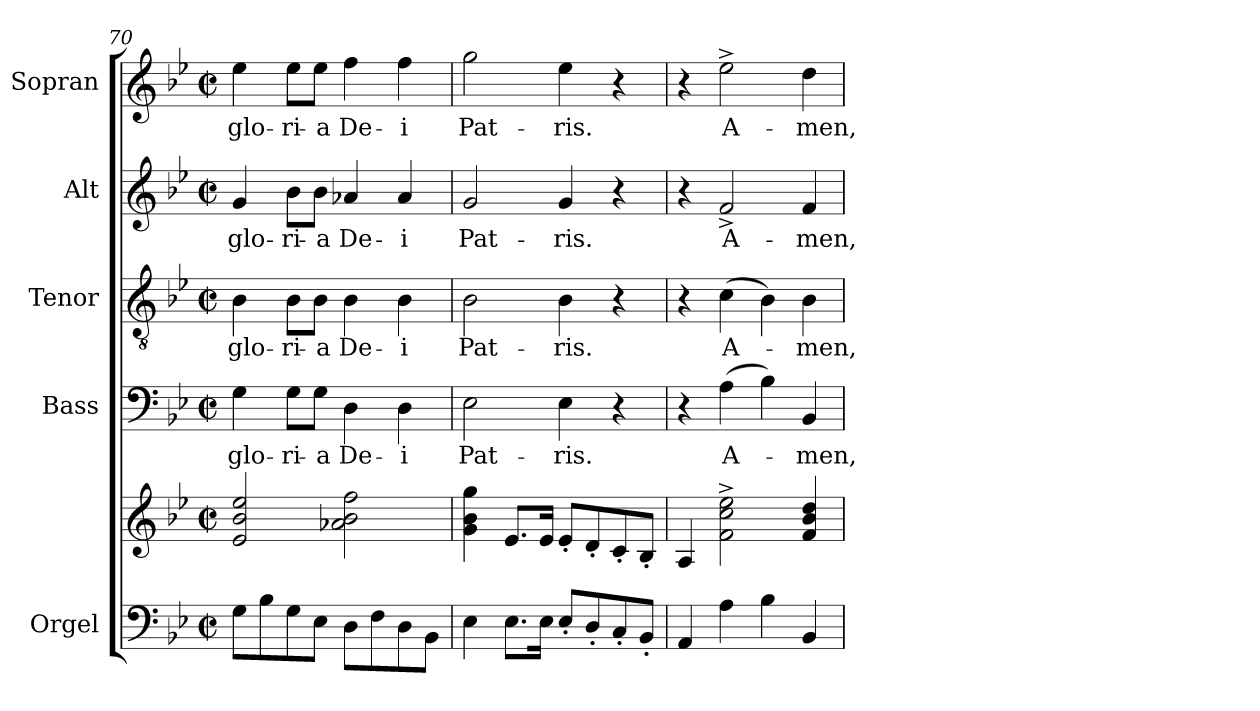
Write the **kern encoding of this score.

**kern	**kern	**kern	**text	**kern	**text	**kern	**text	**kern	**text
*part5	*part5	*part4	*part4	*part3	*part3	*part2	*part2	*part1	*part1
*staff6	*staff5	*staff4	*staff4	*staff3	*staff3	*staff2	*staff2	*staff1	*staff1
*I"Orgel	*	*I"Bass	*	*I"Tenor	*	*I"Alt	*	*I"Sopran	*
*I'Org.	*	*I'B.	*	*I'T.	*	*I'A.	*	*I'S.	*
*clefF4	*clefG2	*clefF4	*	*clefGv2	*	*clefG2	*	*clefG2	*
*k[b-e-]	*k[b-e-]	*k[b-e-]	*	*k[b-e-]	*	*k[b-e-]	*	*k[b-e-]	*
*B-:	*B-:	*B-:	*	*B-:	*	*B-:	*	*B-:	*
*M2/2	*M2/2	*M2/2	*	*M2/2	*	*M2/2	*	*M2/2	*
*met(c|)	*met(c|)	*met(c|)	*	*met(c|)	*	*met(c|)	*	*met(c|)	*
=70	=70	=70	=70	=70	=70	=70	=70	=70	=70
!	!	!	!LO:LY:b	!	!LO:LY:b	!	!LO:LY:b	!	!LO:LY:b
8G\L	2e-/ 2b-/ 2ee-/	4G\	glo-	4B-\	glo-	4g/	glo-	4ee-\	glo-
8B-\	.	.	.	.	.	.	.	.	.
!	!	!	!LO:LY:b	!	!LO:LY:b	!	!LO:LY:b	!	!LO:LY:b
8G\	.	8G\L	-ri-	8B-\L	-ri-	8b-\L	-ri-	8ee-\L	-ri-
!	!	!	!LO:LY:b	!	!LO:LY:b	!	!LO:LY:b	!	!LO:LY:b
8E-\J	.	8G\J	-a	8B-\J	-a	8b-\J	-a	8ee-\J	-a
!	!	!	!LO:LY:b	!	!LO:LY:b	!	!LO:LY:b	!	!LO:LY:b
8D\L	2a-X\ 2b-\ 2ff\	4D\	De-	4B-\	De-	4a-X/	De-	4ff\	De-
8F\	.	.	.	.	.	.	.	.	.
!	!	!	!LO:LY:b	!	!LO:LY:b	!	!LO:LY:b	!	!LO:LY:b
8D\	.	4D\	-i	4B-\	-i	4a-/	-i	4ff\	-i
8BB-\J	.	.	.	.	.	.	.	.	.
=71	=71	=71	=71	=71	=71	=71	=71	=71	=71
!	!	!	!LO:LY:b	!	!LO:LY:b	!	!LO:LY:b	!	!LO:LY:b
4E-\	4g\ 4b-\ 4gg\	2E-\	Pat-	2B-\	Pat-	2g/	Pat-	2gg\	Pat-
8.E-\L	8.e-/L	.	.	.	.	.	.	.	.
16E-\Jk	16e-/Jk	.	.	.	.	.	.	.	.
!	!	!	!LO:LY:b	!	!LO:LY:b	!	!LO:LY:b	!	!LO:LY:b
8E-'</L	8e-'</L	4E-\	-ris.	4B-\	-ris.	4g/	-ris.	4ee-\	-ris.
8D'</	8d'</	.	.	.	.	.	.	.	.
8C'</	8c'</	4r	.	4r	.	4r	.	4r	.
8BB-'</J	8B-'</J	.	.	.	.	.	.	.	.
=72	=72	=72	=72	=72	=72	=72	=72	=72	=72
4AA/	4A/	4r	.	4r	.	4r	.	4r	.
!	!	!	!LO:LY:b	!	!LO:LY:b	!	!LO:LY:b	!	!LO:LY:b
4A\	2f\^> 2cc\^> 2ee-\^>	(>4A\	A-	(>4c\	A-	2f^>/	A-	2ee-^>\	A-
4B-\	.	4B-\)	.	4B-\)	.	.	.	.	.
!	!	!	!LO:LY:b	!	!LO:LY:b	!	!LO:LY:b	!	!LO:LY:b
4BB-/	4f/ 4b-/ 4dd/	4BB-/	-men,	4B-\	-men,	4f/	-men,	4dd\	-men,
=	=	=	=	=	=	=	=	=	=
*-	*-	*-	*-	*-	*-	*-	*-	*-	*-
